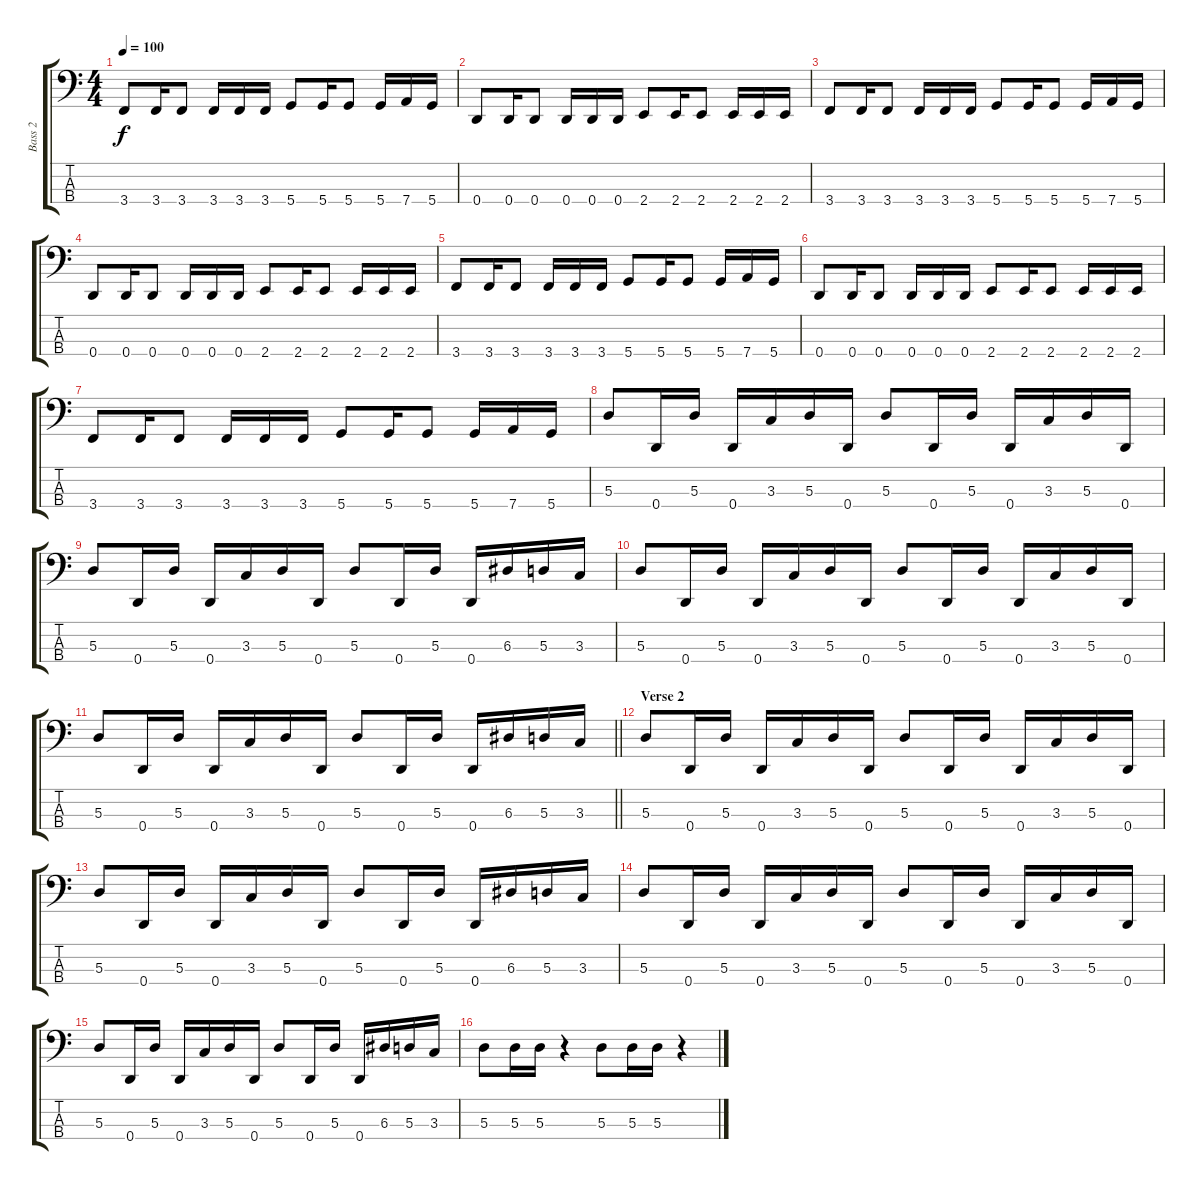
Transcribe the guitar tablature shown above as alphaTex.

\track ("Bass 2" "Bass 2") {instrument electricbassfinger}
\staff {score tabs}
\tuning (G2 D2 A1 D1) {hide}
\ts (4 4)
\tempo 100
\clef f4
\ks c
3.4.8{dy f} 3.4.16 3.4.8 3.4.16 3.4.16 3.4.16 5.4.8 5.4.16 5.4.8 5.4.16 7.4.16 5.4.16 |
0.4.8 0.4.16 0.4.8 0.4.16 0.4.16 0.4.16 2.4.8 2.4.16 2.4.8 2.4.16 2.4.16 2.4.16 |
3.4.8 3.4.16 3.4.8 3.4.16 3.4.16 3.4.16 5.4.8 5.4.16 5.4.8 5.4.16 7.4.16 5.4.16 |
0.4.8 0.4.16 0.4.8 0.4.16 0.4.16 0.4.16 2.4.8 2.4.16 2.4.8 2.4.16 2.4.16 2.4.16 |
3.4.8 3.4.16 3.4.8 3.4.16 3.4.16 3.4.16 5.4.8 5.4.16 5.4.8 5.4.16 7.4.16 5.4.16 |
0.4.8 0.4.16 0.4.8 0.4.16 0.4.16 0.4.16 2.4.8 2.4.16 2.4.8 2.4.16 2.4.16 2.4.16 |
3.4.8 3.4.16 3.4.8 3.4.16 3.4.16 3.4.16 5.4.8 5.4.16 5.4.8 5.4.16 7.4.16 5.4.16 |
5.3.8 0.4.16 5.3.16 0.4.16 3.3.16 5.3.16 0.4.16 5.3.8 0.4.16 5.3.16 0.4.16 3.3.16 5.3.16 0.4.16 |
5.3.8 0.4.16 5.3.16 0.4.16 3.3.16 5.3.16 0.4.16 5.3.8 0.4.16 5.3.16 0.4.16 6.3.16 5.3.16 3.3.16 |
5.3.8 0.4.16 5.3.16 0.4.16 3.3.16 5.3.16 0.4.16 5.3.8 0.4.16 5.3.16 0.4.16 3.3.16 5.3.16 0.4.16 |
\barLineRight lightlight
5.3.8 0.4.16 5.3.16 0.4.16 3.3.16 5.3.16 0.4.16 5.3.8 0.4.16 5.3.16 0.4.16 6.3.16 5.3.16 3.3.16 |
\section ("" "Verse 2")
5.3.8 0.4.16 5.3.16 0.4.16 3.3.16 5.3.16 0.4.16 5.3.8 0.4.16 5.3.16 0.4.16 3.3.16 5.3.16 0.4.16 |
5.3.8 0.4.16 5.3.16 0.4.16 3.3.16 5.3.16 0.4.16 5.3.8 0.4.16 5.3.16 0.4.16 6.3.16 5.3.16 3.3.16 |
5.3.8 0.4.16 5.3.16 0.4.16 3.3.16 5.3.16 0.4.16 5.3.8 0.4.16 5.3.16 0.4.16 3.3.16 5.3.16 0.4.16 |
5.3.8 0.4.16 5.3.16 0.4.16 3.3.16 5.3.16 0.4.16 5.3.8 0.4.16 5.3.16 0.4.16 6.3.16 5.3.16 3.3.16 |
5.3.8 5.3.16 5.3.16 r.4 5.3.8 5.3.16 5.3.16 r.4
